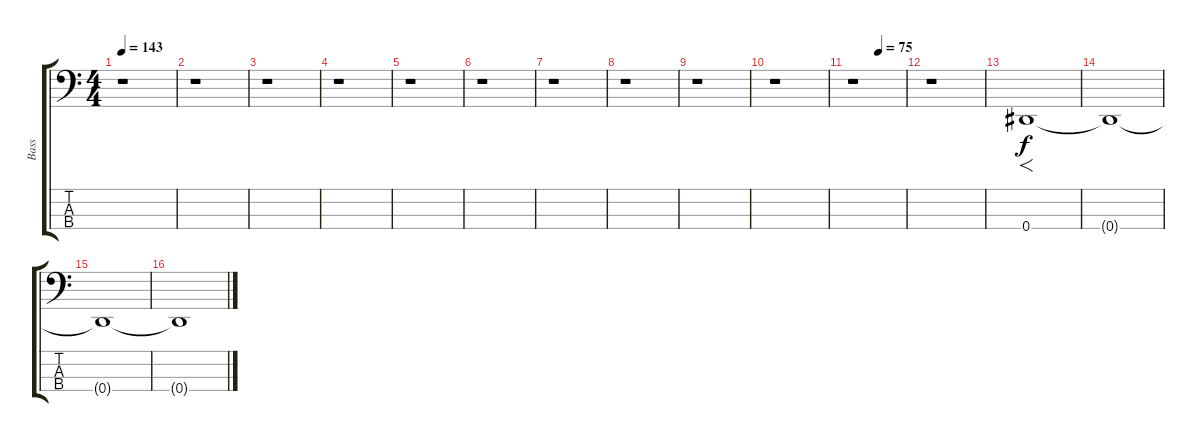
\track ("Bass" "Bass") {instrument electricbassfinger}
\staff {score tabs}
\tuning (Gb2 Db2 Ab1 Eb1) {hide}
\ts (4 4)
\tempo 143
\clef f4
\ks c
r.1{dy f} |
r.1 |
r.1 |
r.1 |
r.1 |
r.1 |
r.1 |
r.1 |
r.1 |
r.1 |
\tempo (75 0.5)
r.1 |
r.1 |
0.4.1{f volume 13} |
0.4{t}.1{volume 0} |
0.4{t}.1 |
0.4{t}.1
